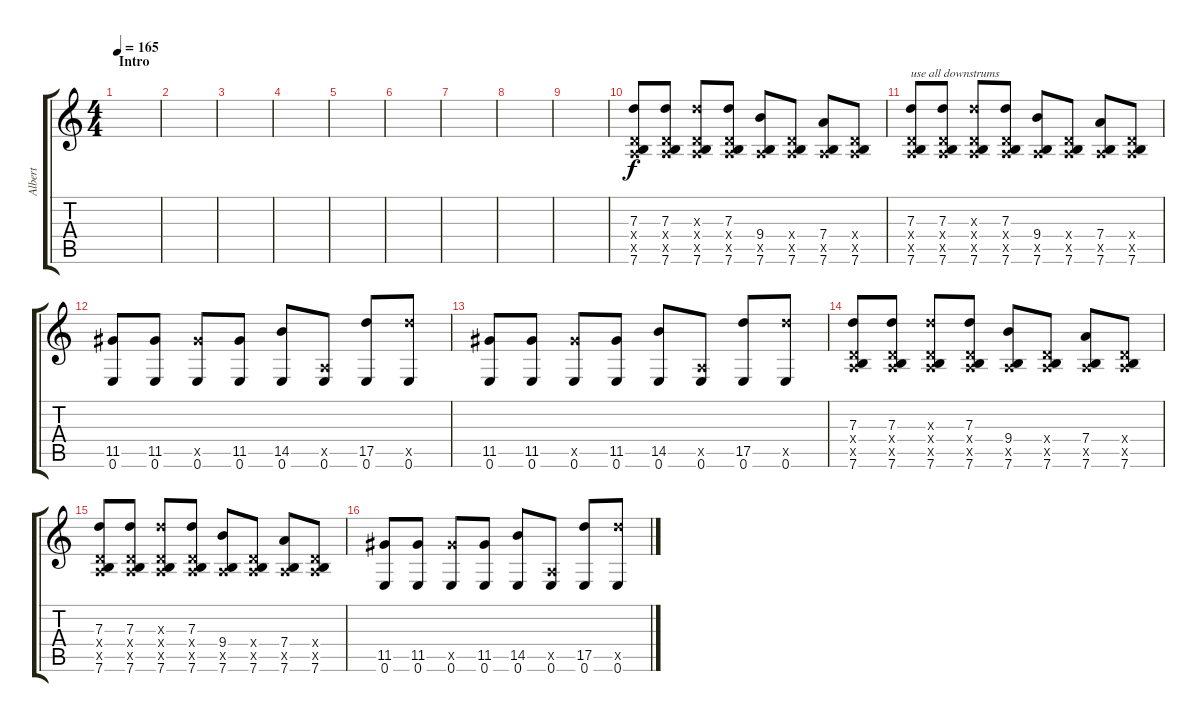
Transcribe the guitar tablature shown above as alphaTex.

\track ("Albert" "Albert") {instrument distortionguitar}
\staff {score tabs}
\tuning (E4 B3 G3 D3 A2 E2) {hide}
\ts (4 4)
\section ("" "Intro")
\tempo 165
\clef g2
\ks c
|
|
|
|
|
|
|
|
|
(7.3 0.4{x} 0.5{x} 7.6).8 (7.3 0.4{x} 0.5{x} 7.6).8 (7.3{x} 0.4{x} 0.5{x} 7.6).8 (7.3 0.4{x} 0.5{x} 7.6).8 (9.4 0.5{x} 7.6).8 (0.4{x} 0.5{x} 7.6).8 (7.4 0.5{x} 7.6).8 (0.4{x} 0.5{x} 7.6).8 |
(7.3 0.4{x} 0.5{x} 7.6).8{txt "use all downstrums"} (7.3 0.4{x} 0.5{x} 7.6).8 (7.3{x} 0.4{x} 0.5{x} 7.6).8 (7.3 0.4{x} 0.5{x} 7.6).8 (9.4 0.5{x} 7.6).8 (0.4{x} 0.5{x} 7.6).8 (7.4 0.5{x} 7.6).8 (0.4{x} 0.5{x} 7.6).8 |
(11.5 0.6).8 (11.5 0.6).8 (11.5{x} 0.6).8 (11.5 0.6).8 (14.5 0.6).8 (0.5{x} 0.6).8 (17.5 0.6).8 (17.5{x} 0.6).8 |
(11.5 0.6).8 (11.5 0.6).8 (11.5{x} 0.6).8 (11.5 0.6).8 (14.5 0.6).8 (0.5{x} 0.6).8 (17.5 0.6).8 (17.5{x} 0.6).8 |
(7.3 0.4{x} 0.5{x} 7.6).8 (7.3 0.4{x} 0.5{x} 7.6).8 (7.3{x} 0.4{x} 0.5{x} 7.6).8 (7.3 0.4{x} 0.5{x} 7.6).8 (9.4 0.5{x} 7.6).8 (0.4{x} 0.5{x} 7.6).8 (7.4 0.5{x} 7.6).8 (0.4{x} 0.5{x} 7.6).8 |
(7.3 0.4{x} 0.5{x} 7.6).8 (7.3 0.4{x} 0.5{x} 7.6).8 (7.3{x} 0.4{x} 0.5{x} 7.6).8 (7.3 0.4{x} 0.5{x} 7.6).8 (9.4 0.5{x} 7.6).8 (0.4{x} 0.5{x} 7.6).8 (7.4 0.5{x} 7.6).8 (0.4{x} 0.5{x} 7.6).8 |
(11.5 0.6).8 (11.5 0.6).8 (11.5{x} 0.6).8 (11.5 0.6).8 (14.5 0.6).8 (0.5{x} 0.6).8 (17.5 0.6).8 (17.5{x} 0.6).8
